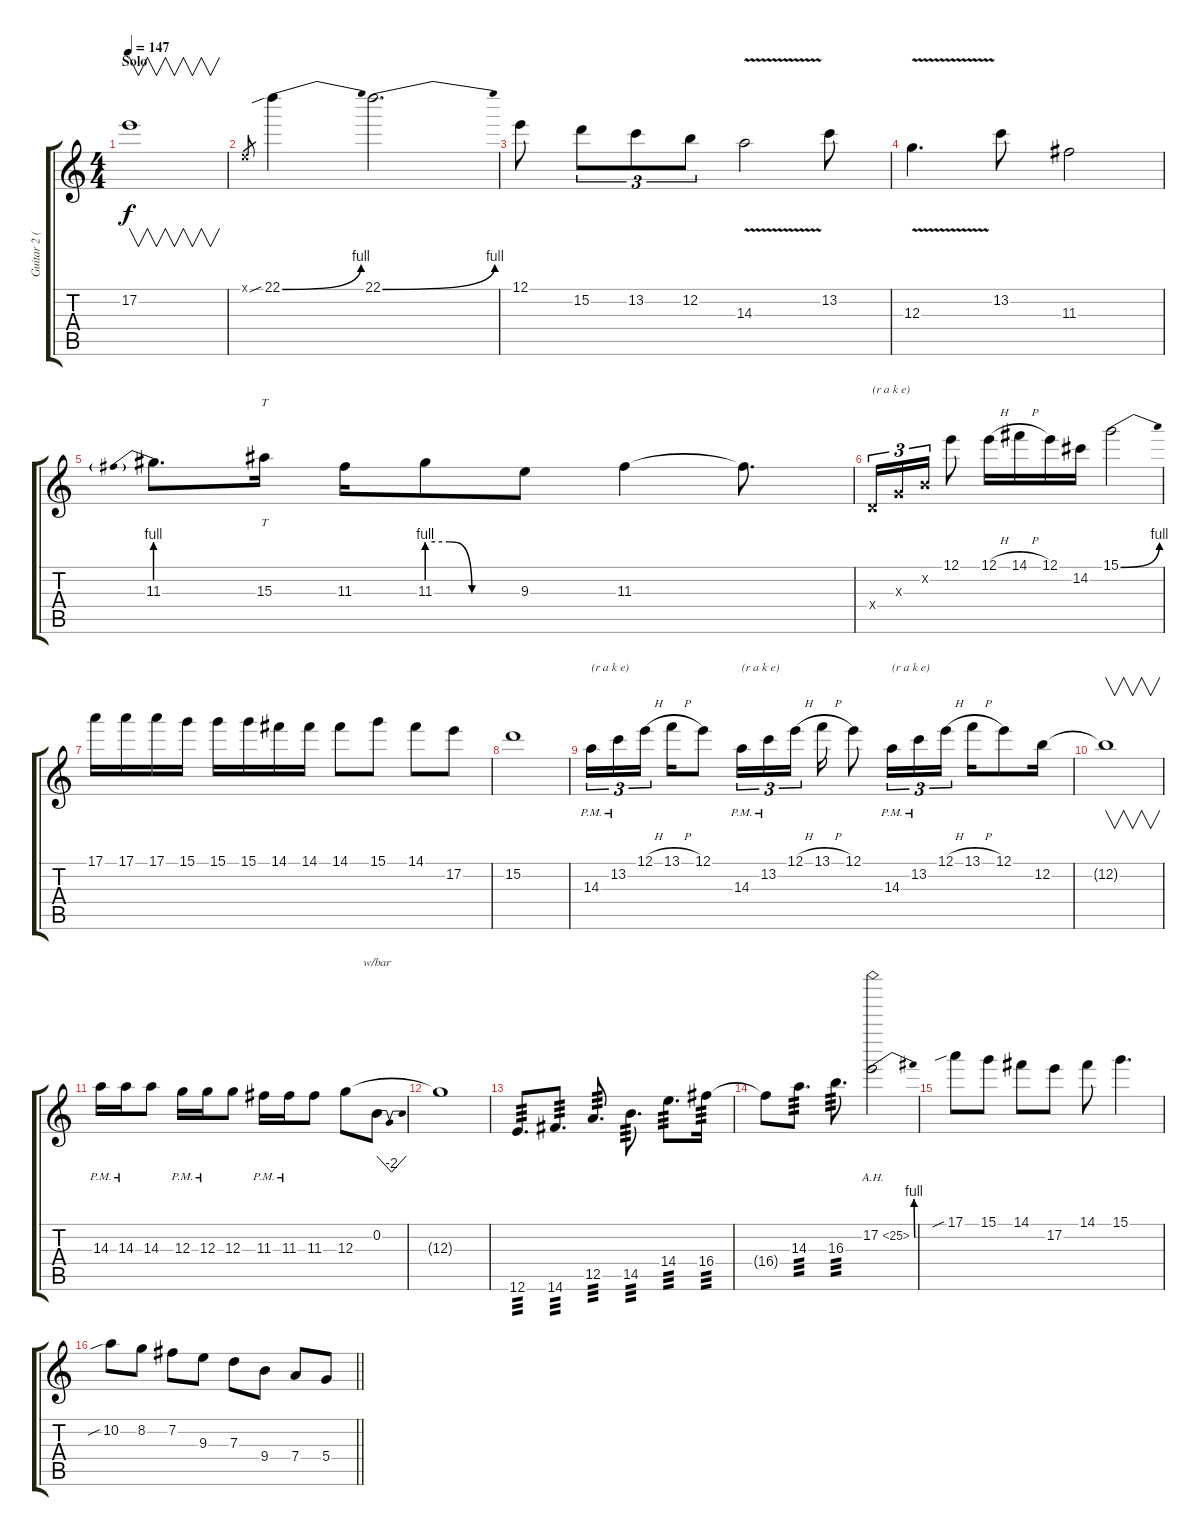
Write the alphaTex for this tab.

\track ("Guitar 2 (lead)" "Guitar 2 (") {instrument overdrivenguitar}
\staff {score tabs}
\tuning (E4 B3 G3 D3 A2 E2) {hide}
\ts (4 4)
\section ("" "Solo")
\tempo 147
\clef g2
\ks c
17.2.1{v dy f} |
0.1{x}.8{gr} 22.1{be (bend 0 0 60 4) sib}.4 22.1{be (bend 0 0 60 4)}.2{d} |
12.1.8 15.2.8{tu (3 2)} 13.2.8{tu (3 2)} 12.2.8{tu (3 2)} 14.3{v}.2 13.2.8 |
12.3{v}.4{d} 13.2.8 11.3.2 |
11.3{be (prebend 0 4 60 4)}.8{d} 15.3.16{tt} 11.3.16 11.3{be (custom 0 4 15 4 30 0 60 0)}.8 9.3.8 11.3.4 11.3{t}.8{d} |
0.4{x}.16{tu (3 2) txt "(r a k e)"} 0.3{x}.16{tu (3 2)} 0.2{x}.16{tu (3 2)} 12.1.8 12.1{h}.16 14.1{h}.16 12.1.16 14.2.16 15.1{be (bend 0 0 60 4)}.2 |
17.1.16 17.1.16 17.1.16 15.1.16 15.1.16 15.1.16 14.1.16 14.1.16 14.1.8 15.1.8 14.1.8 17.2.8 |
15.2.1 |
14.3{pm}.16{tu (3 2) txt "(r a k e)"} 13.2{pm}.16{tu (3 2)} 12.1{h}.16{tu (3 2) beam splitsecondary} 13.1{h}.16 12.1.8 14.3{pm}.16{tu (3 2) txt "(r a k e)"} 13.2{pm}.16{tu (3 2)} 12.1{h}.16{tu (3 2) beam splitsecondary} 13.1{h}.16 12.1.8 14.3{pm}.16{tu (3 2) txt "(r a k e)"} 13.2{pm}.16{tu (3 2)} 12.1{h}.16{tu (3 2)} 13.1{h}.16 12.1.8 12.2.16 |
12.2{t}.1{v} |
14.3{pm}.16 14.3{pm}.16 14.3.8 12.3{pm}.16 12.3{pm}.16 12.3.8 11.3{pm}.16 11.3{pm}.16 11.3.8 12.3.8 0.2.8{tbe (dip default 0 0 30 -8 60 0)} |
12.3{t}.1 |
12.6.8{d tp 3} 14.6.8{d tp 3} 12.5.8{d tp 3} 14.5.8{d tp 3} 14.4.8{d tp 3} 16.4.16{tp 3} |
16.4{t}.8 14.3.8{d tp 3} 16.3.8{d tp 3} 17.2{be (bend 0 0 60 4) ah 8}.2 |
17.1{sib}.8 15.1.8 14.1.8 17.2.8 14.1.8 15.1.4{d} |
\barLineRight lightlight
10.2{sib}.8 8.2.8 7.2.8 9.3.8 7.3.8 9.4.8 7.4.8 5.4.8
